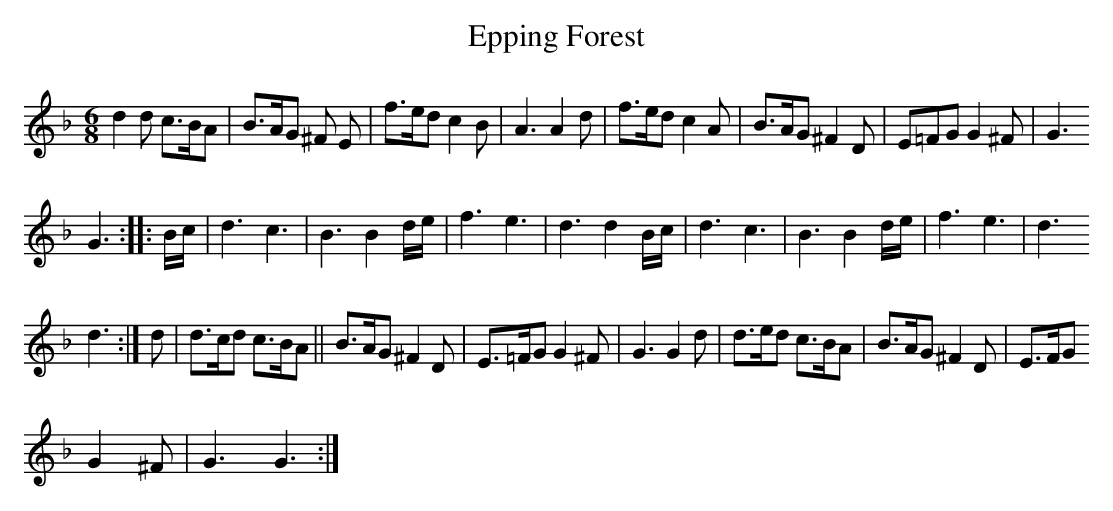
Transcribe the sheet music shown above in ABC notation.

X:1
T:Epping Forest
M:6/8
L:1/8
K:F
d2 d c>BA|B>AG ^F E|f>ed c2 B|A3 A2 d|f>ed c2 A|B>AG ^F2 D|E=FG G2 ^F|G3
 G3::\
B/2c/2|d3 c3|B3 B2 d/2e/2|f3 e3|d3 d2 B/2c/2|d3 c3|B3 B2 d/2e/2|f3 e3|d3
 d3:|\
d|d>cd c>BA||B>AG ^F2 D|E>=FG G2 ^F| G3 G2 d| d>ed c>BA|B>AG ^F2 D|E>FG
G2 ^F| G3 G3:|
